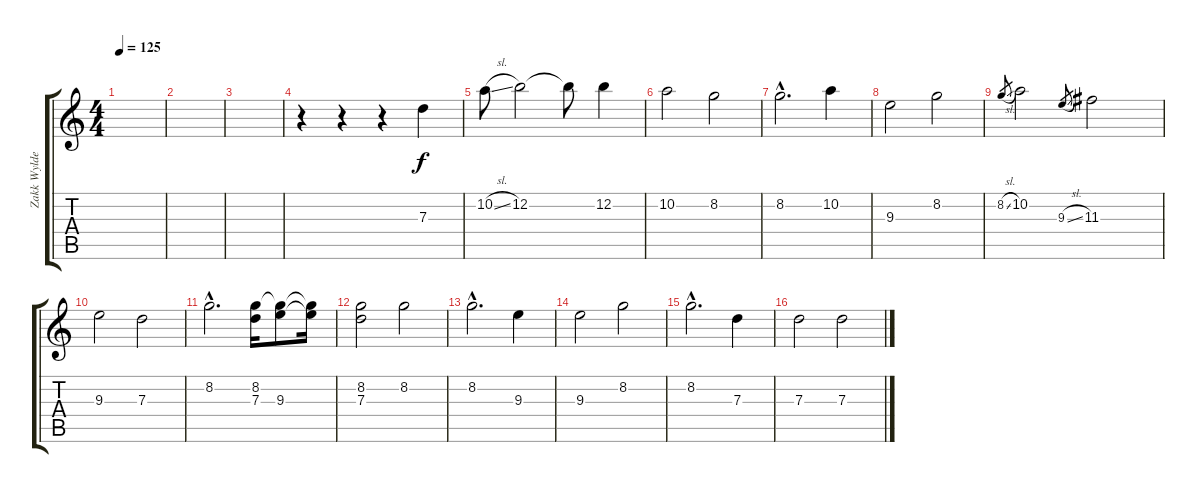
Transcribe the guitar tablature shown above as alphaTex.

\track ("Zakk Wylde" "Zakk Wylde") {instrument acousticguitarsteel}
\staff {score tabs}
\tuning (E4 B3 G3 D3 A2 E2) {hide}
\ts (4 4)
\tempo 125
\clef g2
\ks c
|
|
|
r.4 r.4 r.4 7.3.4 |
10.2{sl}.8 12.2.2 12.2{t}.8 12.2.4 |
10.2.2 8.2.2 |
8.2{hac}.2{d} 10.2.4 |
9.3.2 8.2.2 |
8.2{sl}.8{gr} 10.2.2 9.3{sl}.8{gr} 11.3.2 |
9.3.2 7.3.2 |
8.2{hac}.2{d} (8.2 7.3).16 (8.2{t} 9.3).8 (8.2{t} 9.3{t}).16 |
(8.2 7.3).2 8.2.2 |
8.2{hac}.2{d} 9.3.4 |
9.3.2 8.2.2 |
8.2{hac}.2{d} 7.3.4 |
7.3.2 7.3.2
